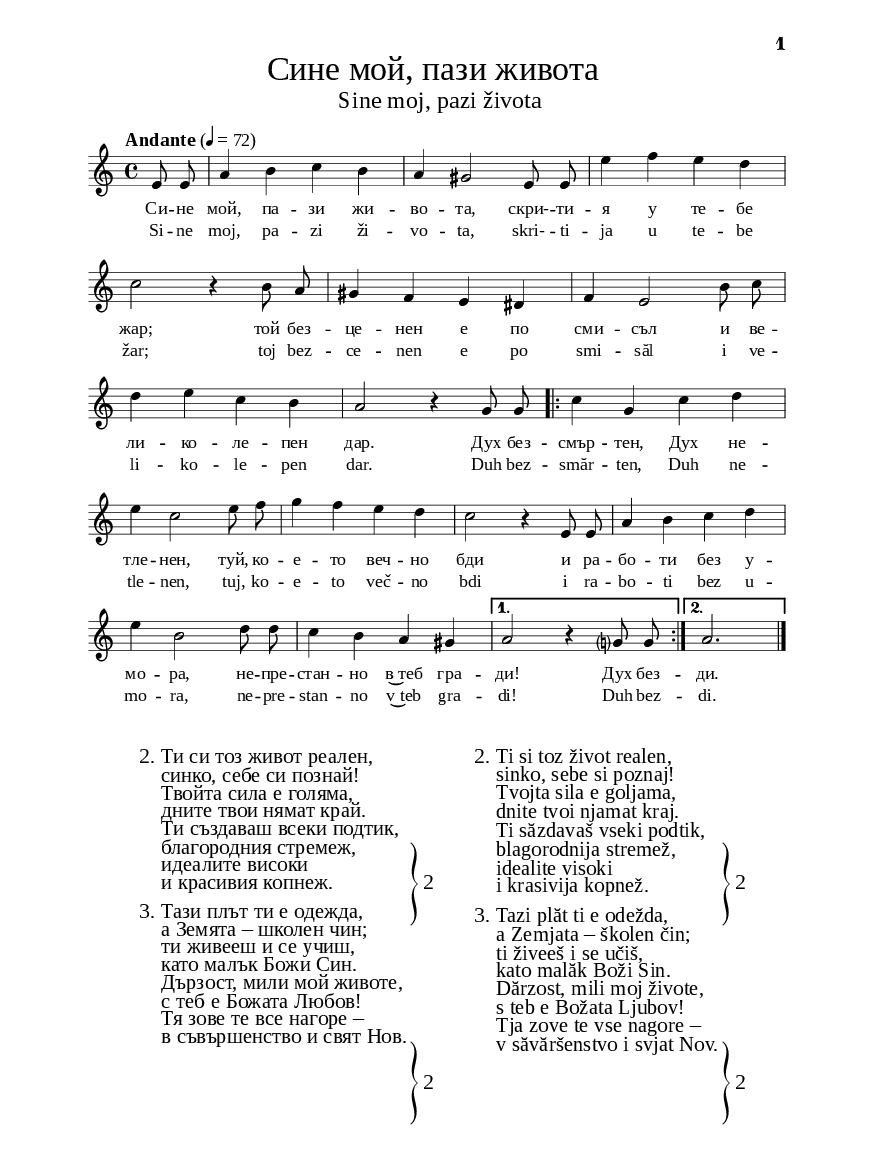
\version "2.24.3"

% include paper part and global functions
\include "include/globals.ily"

"rightBraces045" = \markup {
  \column {
    % repeat braces
    \translate #'(0 . -16.7 )
    \right-brace #40

    \translate #'(0 . -21.7 )
    \right-brace #40
  }
  \column {
    % repeat numbers
    \translate #'(0 . -17.4)
    2

    \translate #'(0 . -27.5 )
    2
  }
}

\bookpart {
  \label #'ref045
  \tocItem \markup "Сине мой, пази живота – Sine moj, pazi života"
  \include "include/bookpart-paper.ily"
  \score {
    \include "include/score-layout.ily"


    \new Voice \absolute  {
      \clef treble
      \key a \minor
      \time 4/4
      \tempoFunc "Andante" 4 "72"
      \autoBeamOff
      \partial 4


      e'8 e'8 | a'4 b' c''4 b' | a'4 gis'2 e'8 e' | e''4 f'' e''4 d'' | \break

      c''2 r4 b'8 a'  |  gis'4 f'  e'4 dis' |  f'4 e'2  b'8 c'' \break |

      d''4 e'' c''4 b' | a'2 r4 g'8 g' \repeat volta 2 {
        |  c''4 g' c''4 d'' | \break  e''4 c''2 e''8 f'' | g''4 f'' e''4 d'' | c''2 r4 e'8 e' | a'4 b'  c''4 d'' \break |

        e''4 b'2 d''8 d'' c''4 b' a'4 gis' |
      } \alternative { { a'2 r4 g'?8 g'  } { a'2. } } \bar "|."
    }

    \addlyrics {
      Си -- не мой, па -- зи жи -- во -- та, "скри-" -- ти -- я у
      те -- бе жар; той без -- це -- нен е по сми -- съл и ве --
      ли -- ко -- ле -- пен дар. Дух без -- смър -- тен, Дух не -- тле -- нен,
      туй, ко -- е -- то веч -- но бди и ра -- бо -- ти без у --
      мо -- ра, не -- пре -- стан -- но в~теб гра -- ди! Дух без -- ди.
    }

    \addlyrics {
      Si -- ne moj, pa -- zi ži -- vo -- ta, "skri-" -- ti -- ja u
      te -- be žar; toj bez -- ce -- nen e po smi -- săl i ve --
      li -- ko -- le -- pen dar. Duh bez -- smăr -- ten, Duh ne -- tle -- nen,
      tuj, ko -- e -- to več -- no bdi i ra -- bo -- ti bez u --
      mo -- ra, ne -- pre -- stan -- no v~teb gra -- di! Duh bez -- di.
    }
    \header {
      title = \titleFunc "Сине мой, пази живота "" Sine moj, pazi života"
    }

    \midi{}

  } % score

  \markup \empty-two

  \markup \abs-fontsize #10 {
    \hspace #7
    \override #`(baseline-skip . ,bgCoupletBaselineSkip)
    \column {

      \line { 2. Ти си тоз живот реален, }

      \line {   "   " синко, себе си познай! }

      \line {   "   " Твойта сила е голяма, }

      \line {   "   " дните твои нямат край. }

      \line {   "   " Ти създаваш всеки подтик, }

      \line {   "   " благородния стремеж,}

      \line {   "   " идеалите високи}

      \line {   "   " и красивия копнеж.}
      \vspace #0.5

      \line {   3. Тази плът ти е одежда,}

      \line {   "   " а Земята – школен чин;}

      \line {   "   " ти живееш и се учиш,}

      \line {   "   " като малък Божи Син.}

      \line {   "   " Дързост, мили мой животе,}

      \line {   "   " с теб е Божата Любов!}

      \line {   "   " Тя зове те все нагоре –}

      \line {   "   " в съвършенство и свят Нов.}
    }\"rightBraces045"

    \hspace #5
    \override #`(baseline-skip . ,bgCoupletBaselineSkip)
    \column {


      \line { 2. Ti si toz život realen, }

      \line {   "   " sinko, sebe si poznaj! }

      \line {   "   " Tvojta sila e goljama, }

      \line {   "   " dnite tvoi njamat kraj. }

      \line {   "   " Ti săzdavaš vseki podtik, }

      \line {   "   " blagorodnija stremež,}

      \line {   "   " idealite visoki}

      \line {   "   " i krasivija kopnež.}
      \vspace #0.5

      \line {   3. Tazi plăt ti e odežda,}

      \line {   "   " a Zemjata – školen čin;}

      \line {   "   " ti živeeš i se učiš,}

      \line {   "   " kato malăk Boži Sin.}

      \line {   "   " Dărzost, mili moj živote,}

      \line {   "   " s teb e Božata Ljubov!}

      \line {   "   " Tja zove te vse nagore –}

      \line {   "   " v săvăršenstvo i svjat Nov.}
    } \"rightBraces045" %column
  } % markup

  \pageBreak

  % include foreign translation(s) of the song
  \version "2.24.4"

\markup \fill-line { \fontsize #deTitleFontSize "Mein Sohn, bewahre das Leben" }
\markup \null
\markup \null
\markup \abs-fontsize #11 \override #`(baseline-skip . ,bgCoupletBaselineSkip) {
  \fill-line {
    \hspace #0.1
    \column {
      \line {
        \bold "1."
        \column {
          "Mein Sohn, bewahre das Leben,"
          "die in dir verborgene Glut."
          "Es ist seinem Sinn nach kostbar"
          "und ein herrliches Geschenk!"
          "Unsterblicher, unvergänglicher Geist,"
          "der, der ewig wacht"
          "und unermüdlich arbeitet,"
          "unaufhörlich in dir erschafft."
        }
      }
      \vspace #1
      \line {
        \bold "2."
        \column {
          "Du bist dieses wirkliche Leben;"
          "Sohn, erkenne dich!"
          "Deine Kraft ist groß,"
          "deine Tage haben kein Ende."
          "Du erschaffst jede Regung,"
          "das edle Streben,"
          "die hohen Ideale"
          "und die schöne Sehnsucht."
        }
      }
      \vspace #1
      \line {
        \bold "3."
        \column {
          "Dieses Fleisch ist dein Gewand,"
          "und die Erde eine Schulbank."
          "Du lebst und lernst,"
          "wie ein kleiner Sohn Gottes."
          "Kühnheit, mein liebes Leben,"
          "mit dir ist die göttliche Liebe!"
          "Sie ruft dich immer nach oben"
          "in die Vollkommenheit und in die neue Welt."
        }
      }
    }
    \hspace #0.1
  }
}


} % bookpart
